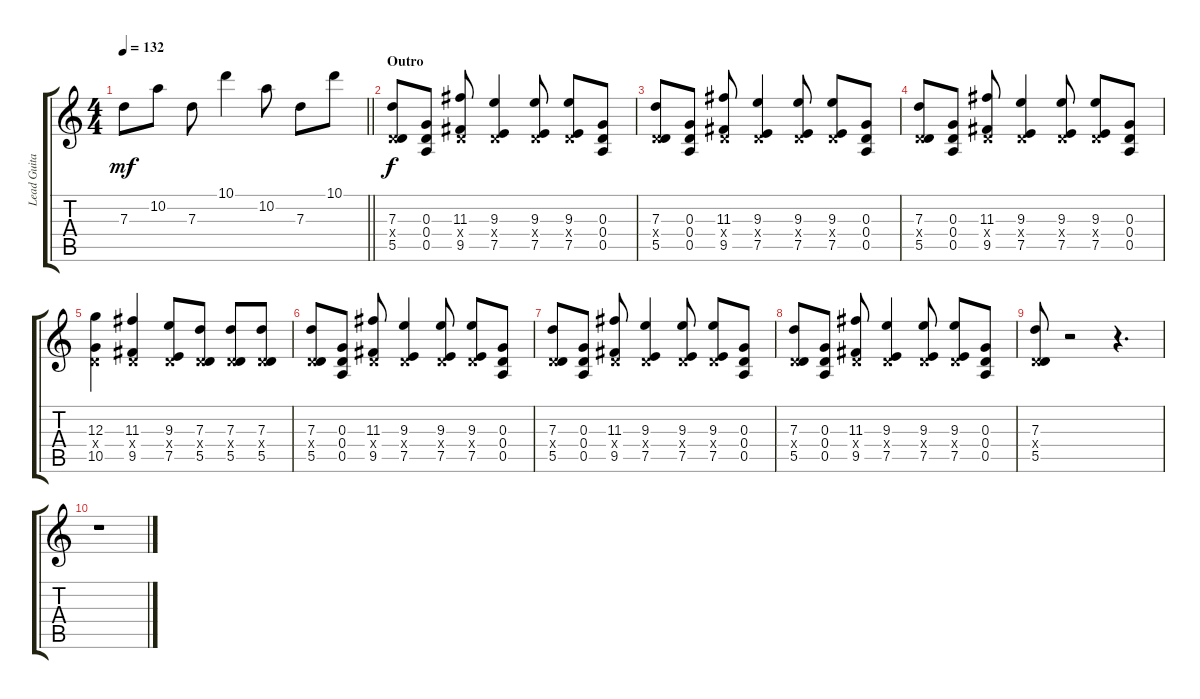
\track ("Lead Guitar" "Lead Guita") {instrument distortionguitar}
\staff {score tabs}
\tuning (E4 B3 G3 D3 A2 D2) {hide}
\ts (4 4)
\tempo 132
\clef g2
\barLineRight lightlight
\ks c
7.3.8{dy mf} 10.2.8 7.3.8 10.1.4 10.2.8 7.3.8 10.1.8 |
\section ("" "Outro")
(7.3 0.4{x} 5.5).8{dy f} (0.3 0.4 0.5).8 (11.3 0.4{x} 9.5).8 (9.3 0.4{x} 7.5).4 (9.3 0.4{x} 7.5).8 (9.3 0.4{x} 7.5).8 (0.3 0.4 0.5).8 |
(7.3 0.4{x} 5.5).8 (0.3 0.4 0.5).8 (11.3 0.4{x} 9.5).8 (9.3 0.4{x} 7.5).4 (9.3 0.4{x} 7.5).8 (9.3 0.4{x} 7.5).8 (0.3 0.4 0.5).8 |
(7.3 0.4{x} 5.5).8 (0.3 0.4 0.5).8 (11.3 0.4{x} 9.5).8 (9.3 0.4{x} 7.5).4 (9.3 0.4{x} 7.5).8 (9.3 0.4{x} 7.5).8 (0.3 0.4 0.5).8 |
(12.3 0.4{x} 10.5).4 (11.3 0.4{x} 9.5).4 (9.3 0.4{x} 7.5).8 (7.3 0.4{x} 5.5).8 (7.3 0.4{x} 5.5).8 (7.3 0.4{x} 5.5).8 |
(7.3 0.4{x} 5.5).8 (0.3 0.4 0.5).8 (11.3 0.4{x} 9.5).8 (9.3 0.4{x} 7.5).4 (9.3 0.4{x} 7.5).8 (9.3 0.4{x} 7.5).8 (0.3 0.4 0.5).8 |
(7.3 0.4{x} 5.5).8 (0.3 0.4 0.5).8 (11.3 0.4{x} 9.5).8 (9.3 0.4{x} 7.5).4 (9.3 0.4{x} 7.5).8 (9.3 0.4{x} 7.5).8 (0.3 0.4 0.5).8 |
(7.3 0.4{x} 5.5).8 (0.3 0.4 0.5).8 (11.3 0.4{x} 9.5).8 (9.3 0.4{x} 7.5).4 (9.3 0.4{x} 7.5).8 (9.3 0.4{x} 7.5).8 (0.3 0.4 0.5).8 |
(7.3 0.4{x} 5.5).8 r.2 r.4{d} |
r.1
